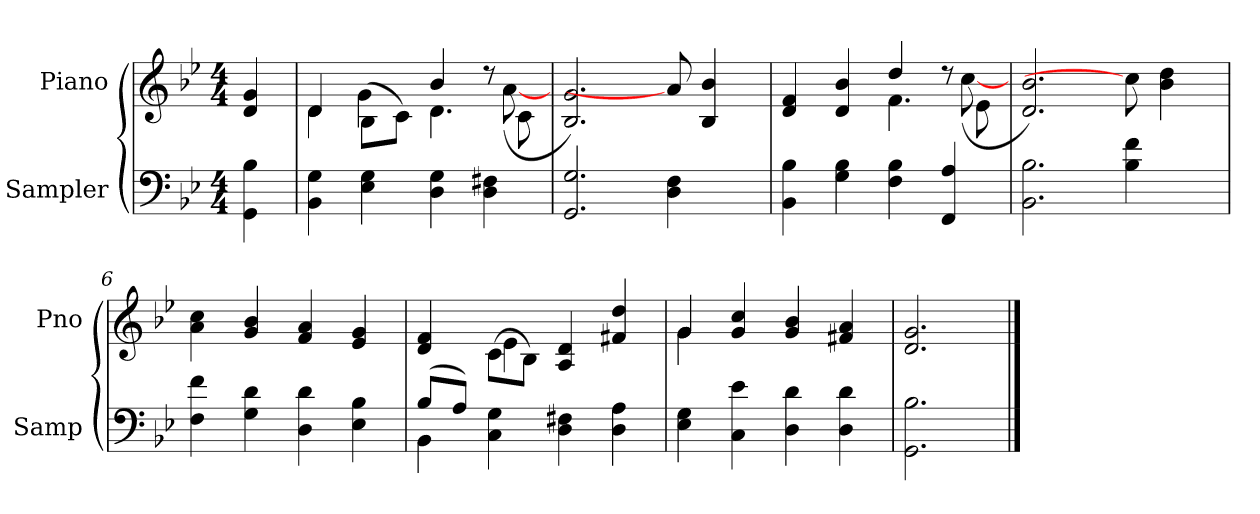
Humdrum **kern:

**kern	**kern
*part2	*part1
*staff2	*staff1
*I"Sampler	*I"Piano
*I'Samp	*I'Pno
*clefF4	*clefG2
*k[b-e-]	*k[b-e-]
*B-:	*B-:
*M4/4	*M4/4
=1	=1
4GG 4B-	4d 4g
=2	=2
*	*^
4BB- 4G	4d/	4d
4E- 4G	(8B-\L	4g
.	8c\J)	.
4D 4G	4b-/	4.d
4D 4F#X	8r	.
.	8c\	([8a
*	*v	*v
=3	=3
2.GG 2.G	2.B- 2.g)
4D 4F	8a]
.	4B- 4b-
8ryy	.
=4	=4
*	*^
4BB- 4B-	4d 4f	2ryy
4G 4B-	4d 4b-	.
4F 4B-	4dd/	4.f
4FF 4A	8r	.
.	8e-\	([8cc
*	*v	*v
=5	=5
2.BB- 2.B-	2.d 2.b-)
4B- 4f	8cc]
.	4b- 4dd
8ryy	.
=6	=6
4F 4f	4a 4cc
4G 4d	4g 4b-
4D 4d	4f 4a
4E- 4B-	4e- 4g
=7	=7
*^	*^
(8B-/L	4BB-	4d 4f	4ryy
8A/J)	.	.	.
4C 4G	2.ryy	(8c\L	4e-
.	.	8B-\J)	.
4D 4F#X	.	4A 4d	2ryy
4D 4A	.	4f#X 4dd	.
*v	*v	*	*
=8	=8	=8
4E- 4G	4g/	4g
4C 4e-	4g 4cc	2.ryy
4D 4d	4g 4b-	.
4D 4d	4f#X 4a	.
*	*v	*v
=9	=9
2.GG 2.B-	2.d 2.g
==	==
*-	*-
